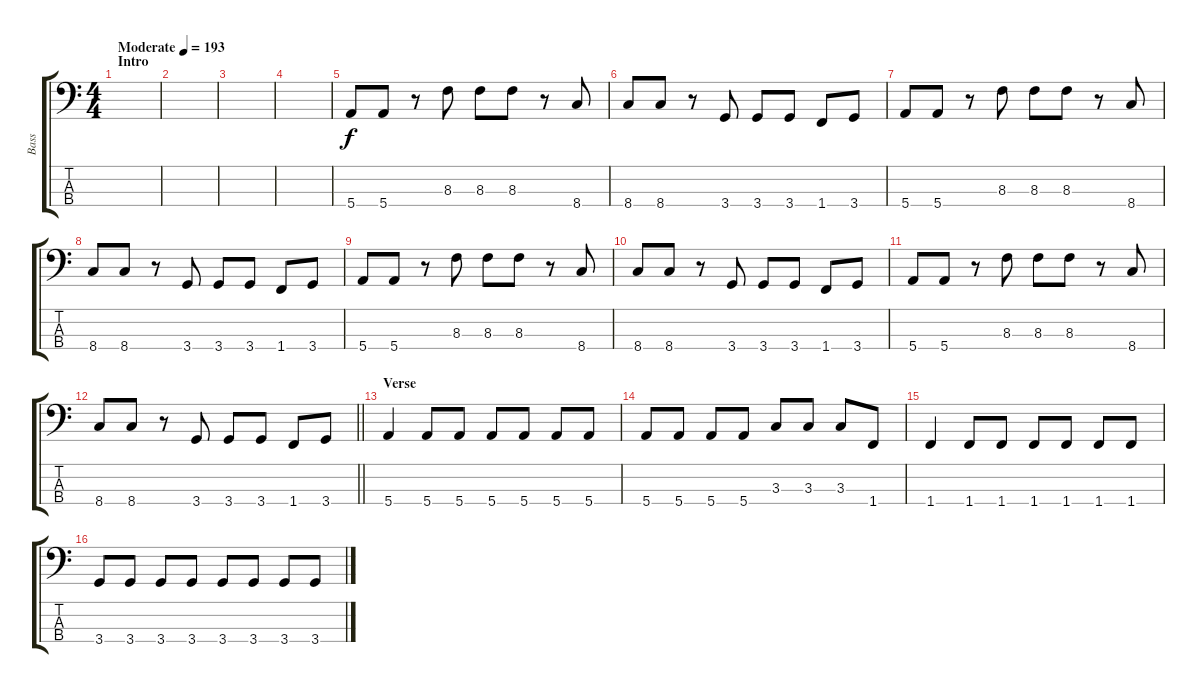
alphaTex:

\track ("Bass" "Bass") {instrument electricbasspick}
\staff {score tabs}
\tuning (G2 D2 A1 E1) {hide}
\ts (4 4)
\section ("" "Intro")
\tempo (193 "Moderate")
\clef f4
\ks c
|
|
|
|
5.4.8 5.4.8 r.8 8.3.8 8.3.8 8.3.8 r.8 8.4.8 |
8.4.8 8.4.8 r.8 3.4.8 3.4.8 3.4.8 1.4.8 3.4.8 |
5.4.8 5.4.8 r.8 8.3.8 8.3.8 8.3.8 r.8 8.4.8 |
8.4.8 8.4.8 r.8 3.4.8 3.4.8 3.4.8 1.4.8 3.4.8 |
5.4.8 5.4.8 r.8 8.3.8 8.3.8 8.3.8 r.8 8.4.8 |
8.4.8 8.4.8 r.8 3.4.8 3.4.8 3.4.8 1.4.8 3.4.8 |
5.4.8 5.4.8 r.8 8.3.8 8.3.8 8.3.8 r.8 8.4.8 |
\barLineRight lightlight
8.4.8 8.4.8 r.8 3.4.8 3.4.8 3.4.8 1.4.8 3.4.8 |
\section ("" "Verse")
5.4.4 5.4.8 5.4.8 5.4.8 5.4.8 5.4.8 5.4.8 |
5.4.8 5.4.8 5.4.8 5.4.8 3.3.8 3.3.8 3.3.8 1.4.8 |
1.4.4 1.4.8 1.4.8 1.4.8 1.4.8 1.4.8 1.4.8 |
3.4.8 3.4.8 3.4.8 3.4.8 3.4.8 3.4.8 3.4.8 3.4.8
